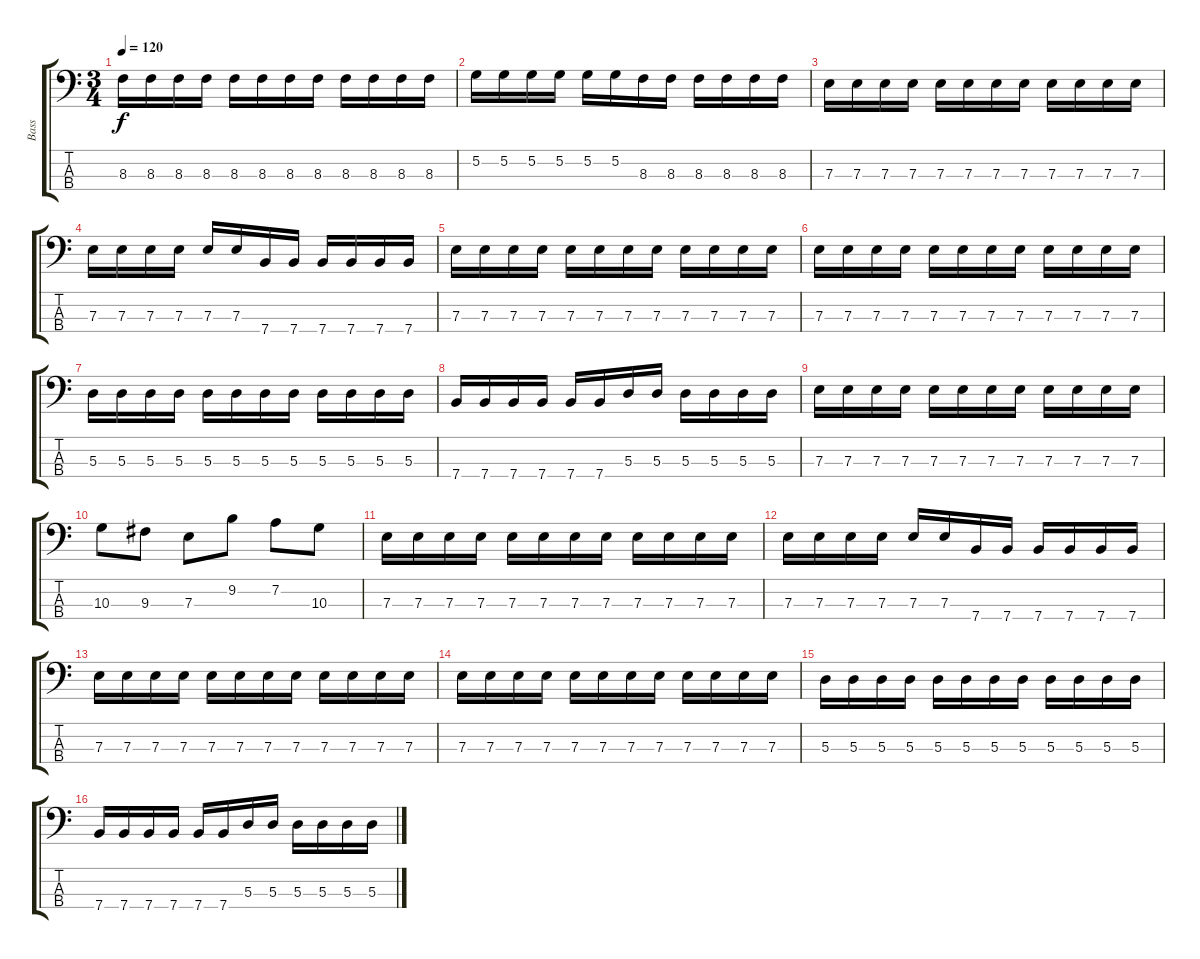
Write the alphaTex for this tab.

\track ("Bass" "Bass") {instrument electricbassfinger}
\staff {score tabs}
\tuning (G2 D2 A1 E1) {hide}
\ts (3 4)
\tempo 120
\clef f4
\ks c
8.3.16{dy f} 8.3.16 8.3.16 8.3.16 8.3.16 8.3.16 8.3.16 8.3.16 8.3.16 8.3.16 8.3.16 8.3.16 |
5.2.16 5.2.16 5.2.16 5.2.16 5.2.16 5.2.16 8.3.16 8.3.16 8.3.16 8.3.16 8.3.16 8.3.16 |
7.3.16 7.3.16 7.3.16 7.3.16 7.3.16 7.3.16 7.3.16 7.3.16 7.3.16 7.3.16 7.3.16 7.3.16 |
7.3.16 7.3.16 7.3.16 7.3.16 7.3.16 7.3.16 7.4.16 7.4.16 7.4.16 7.4.16 7.4.16 7.4.16 |
7.3.16 7.3.16 7.3.16 7.3.16 7.3.16 7.3.16 7.3.16 7.3.16 7.3.16 7.3.16 7.3.16 7.3.16 |
7.3.16 7.3.16 7.3.16 7.3.16 7.3.16 7.3.16 7.3.16 7.3.16 7.3.16 7.3.16 7.3.16 7.3.16 |
5.3.16 5.3.16 5.3.16 5.3.16 5.3.16 5.3.16 5.3.16 5.3.16 5.3.16 5.3.16 5.3.16 5.3.16 |
7.4.16 7.4.16 7.4.16 7.4.16 7.4.16 7.4.16 5.3.16 5.3.16 5.3.16 5.3.16 5.3.16 5.3.16 |
7.3.16 7.3.16 7.3.16 7.3.16 7.3.16 7.3.16 7.3.16 7.3.16 7.3.16 7.3.16 7.3.16 7.3.16 |
10.3.8 9.3.8 7.3.8 9.2.8 7.2.8 10.3.8 |
7.3.16 7.3.16 7.3.16 7.3.16 7.3.16 7.3.16 7.3.16 7.3.16 7.3.16 7.3.16 7.3.16 7.3.16 |
7.3.16 7.3.16 7.3.16 7.3.16 7.3.16 7.3.16 7.4.16 7.4.16 7.4.16 7.4.16 7.4.16 7.4.16 |
7.3.16 7.3.16 7.3.16 7.3.16 7.3.16 7.3.16 7.3.16 7.3.16 7.3.16 7.3.16 7.3.16 7.3.16 |
7.3.16 7.3.16 7.3.16 7.3.16 7.3.16 7.3.16 7.3.16 7.3.16 7.3.16 7.3.16 7.3.16 7.3.16 |
5.3.16 5.3.16 5.3.16 5.3.16 5.3.16 5.3.16 5.3.16 5.3.16 5.3.16 5.3.16 5.3.16 5.3.16 |
7.4.16 7.4.16 7.4.16 7.4.16 7.4.16 7.4.16 5.3.16 5.3.16 5.3.16 5.3.16 5.3.16 5.3.16
